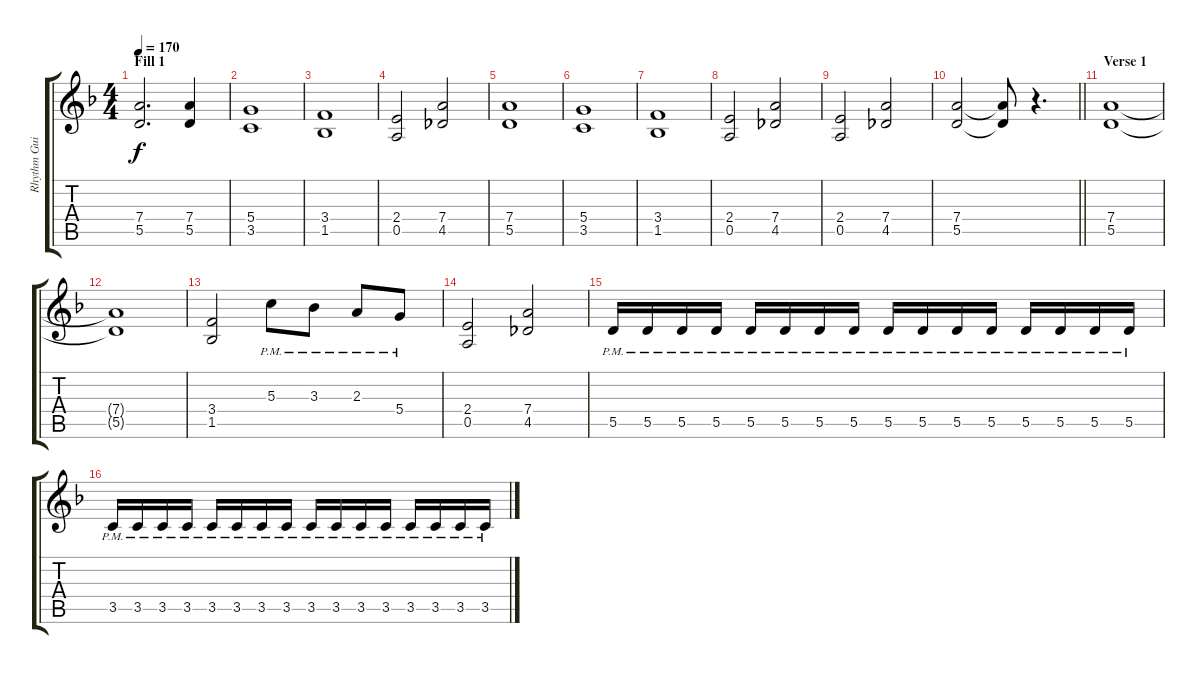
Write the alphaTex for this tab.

\track ("Rhythm Guitar 2: Tapani Kangas" "Rhythm Gui") {instrument distortionguitar}
\staff {score tabs}
\tuning (E4 B3 G3 D3 A2 E2) {hide}
\ts (4 4)
\section ("" "Fill 1")
\tempo 170
\clef g2
\ks dminor
(7.4 5.5).2{d dy f} (7.4 5.5).4 |
(5.4 3.5).1 |
(3.4 1.5).1 |
(2.4 0.5).2 (7.4 4.5).2 |
(7.4 5.5).1 |
(5.4 3.5).1 |
(3.4 1.5).1 |
(2.4 0.5).2 (7.4 4.5).2 |
(2.4 0.5).2 (7.4 4.5).2 |
\barLineRight lightlight
(7.4 5.5).2 (7.4{t} 5.5{t}).8 r.4{d} |
\section ("" "Verse 1")
(7.4 5.5).1 |
(7.4{t} 5.5{t}).1 |
(3.4 1.5).2 5.3{pm}.8 3.3{pm}.8 2.3{pm}.8 5.4{pm}.8 |
(2.4 0.5).2 (7.4 4.5).2 |
5.5{pm}.16 5.5{pm}.16 5.5{pm}.16 5.5{pm}.16 5.5{pm}.16 5.5{pm}.16 5.5{pm}.16 5.5{pm}.16 5.5{pm}.16 5.5{pm}.16 5.5{pm}.16 5.5{pm}.16 5.5{pm}.16 5.5{pm}.16 5.5{pm}.16 5.5{pm}.16 |
3.5{pm}.16 3.5{pm}.16 3.5{pm}.16 3.5{pm}.16 3.5{pm}.16 3.5{pm}.16 3.5{pm}.16 3.5{pm}.16 3.5{pm}.16 3.5{pm}.16 3.5{pm}.16 3.5{pm}.16 3.5{pm}.16 3.5{pm}.16 3.5{pm}.16 3.5{pm}.16
